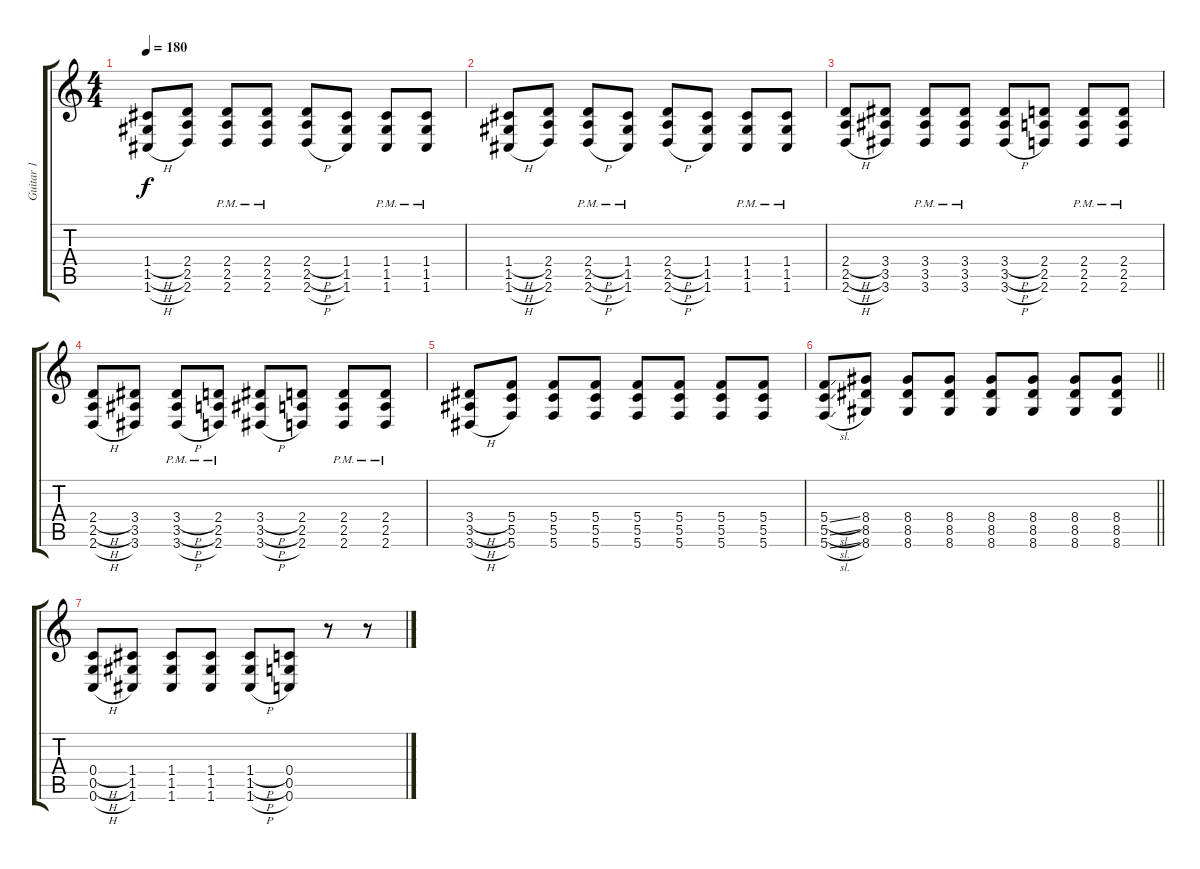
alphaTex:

\track ("Guitar 1" "Guitar 1") {instrument electricguitarclean}
\staff {score tabs}
\tuning (D4 A3 F3 C3 G2 C2) {hide}
\ts (4 4)
\tempo 180
\clef g2
\ks c
(1.4{h} 1.5{h} 1.6{h}).8{dy f} (2.4 2.5 2.6).8 (2.4{pm} 2.5{pm} 2.6{pm}).8 (2.4{pm} 2.5{pm} 2.6{pm}).8 (2.4{h} 2.5{h} 2.6{h}).8 (1.4 1.5 1.6).8 (1.4{pm} 1.5{pm} 1.6{pm}).8 (1.4{pm} 1.5{pm} 1.6{pm}).8 |
(1.4{h} 1.5{h} 1.6{h}).8 (2.4 2.5 2.6).8 (2.4{h pm} 2.5{h pm} 2.6{h pm}).8 (1.4{pm} 1.5{pm} 1.6{pm}).8 (2.4{h} 2.5{h} 2.6{h}).8 (1.4 1.5 1.6).8 (1.4{pm} 1.5{pm} 1.6{pm}).8 (1.4{pm} 1.5{pm} 1.6{pm}).8 |
(2.4{h} 2.5{h} 2.6{h}).8 (3.4 3.5 3.6).8 (3.4{pm} 3.5{pm} 3.6{pm}).8 (3.4{pm} 3.5{pm} 3.6{pm}).8 (3.4{h} 3.5{h} 3.6{h}).8 (2.4 2.5 2.6).8 (2.4{pm} 2.5{pm} 2.6{pm}).8 (2.4{pm} 2.5{pm} 2.6{pm}).8 |
(2.4{h} 2.5{h} 2.6{h}).8 (3.4 3.5 3.6).8 (3.4{h pm} 3.5{h pm} 3.6{h pm}).8 (2.4{pm} 2.5{pm} 2.6{pm}).8 (3.4{h} 3.5{h} 3.6{h}).8 (2.4 2.5 2.6).8 (2.4{pm} 2.5{pm} 2.6{pm}).8 (2.4{pm} 2.5{pm} 2.6{pm}).8 |
(3.4{h} 3.5{h} 3.6{h}).8 (5.4 5.5 5.6).8 (5.4 5.5 5.6).8 (5.4 5.5 5.6).8 (5.4 5.5 5.6).8 (5.4 5.5 5.6).8 (5.4 5.5 5.6).8 (5.4 5.5 5.6).8 |
\barLineRight lightlight
(5.4{sl} 5.5{sl} 5.6{sl}).8 (8.4 8.5 8.6).8 (8.4 8.5 8.6).8 (8.4 8.5 8.6).8 (8.4 8.5 8.6).8 (8.4 8.5 8.6).8 (8.4 8.5 8.6).8 (8.4 8.5 8.6).8 |
\section ("" "")
(0.4{h} 0.5{h} 0.6{h}).8 (1.4 1.5 1.6).8 (1.4 1.5 1.6).8 (1.4 1.5 1.6).8 (1.4{h} 1.5{h} 1.6{h}).8 (0.4 0.5 0.6).8 r.8 r.8
